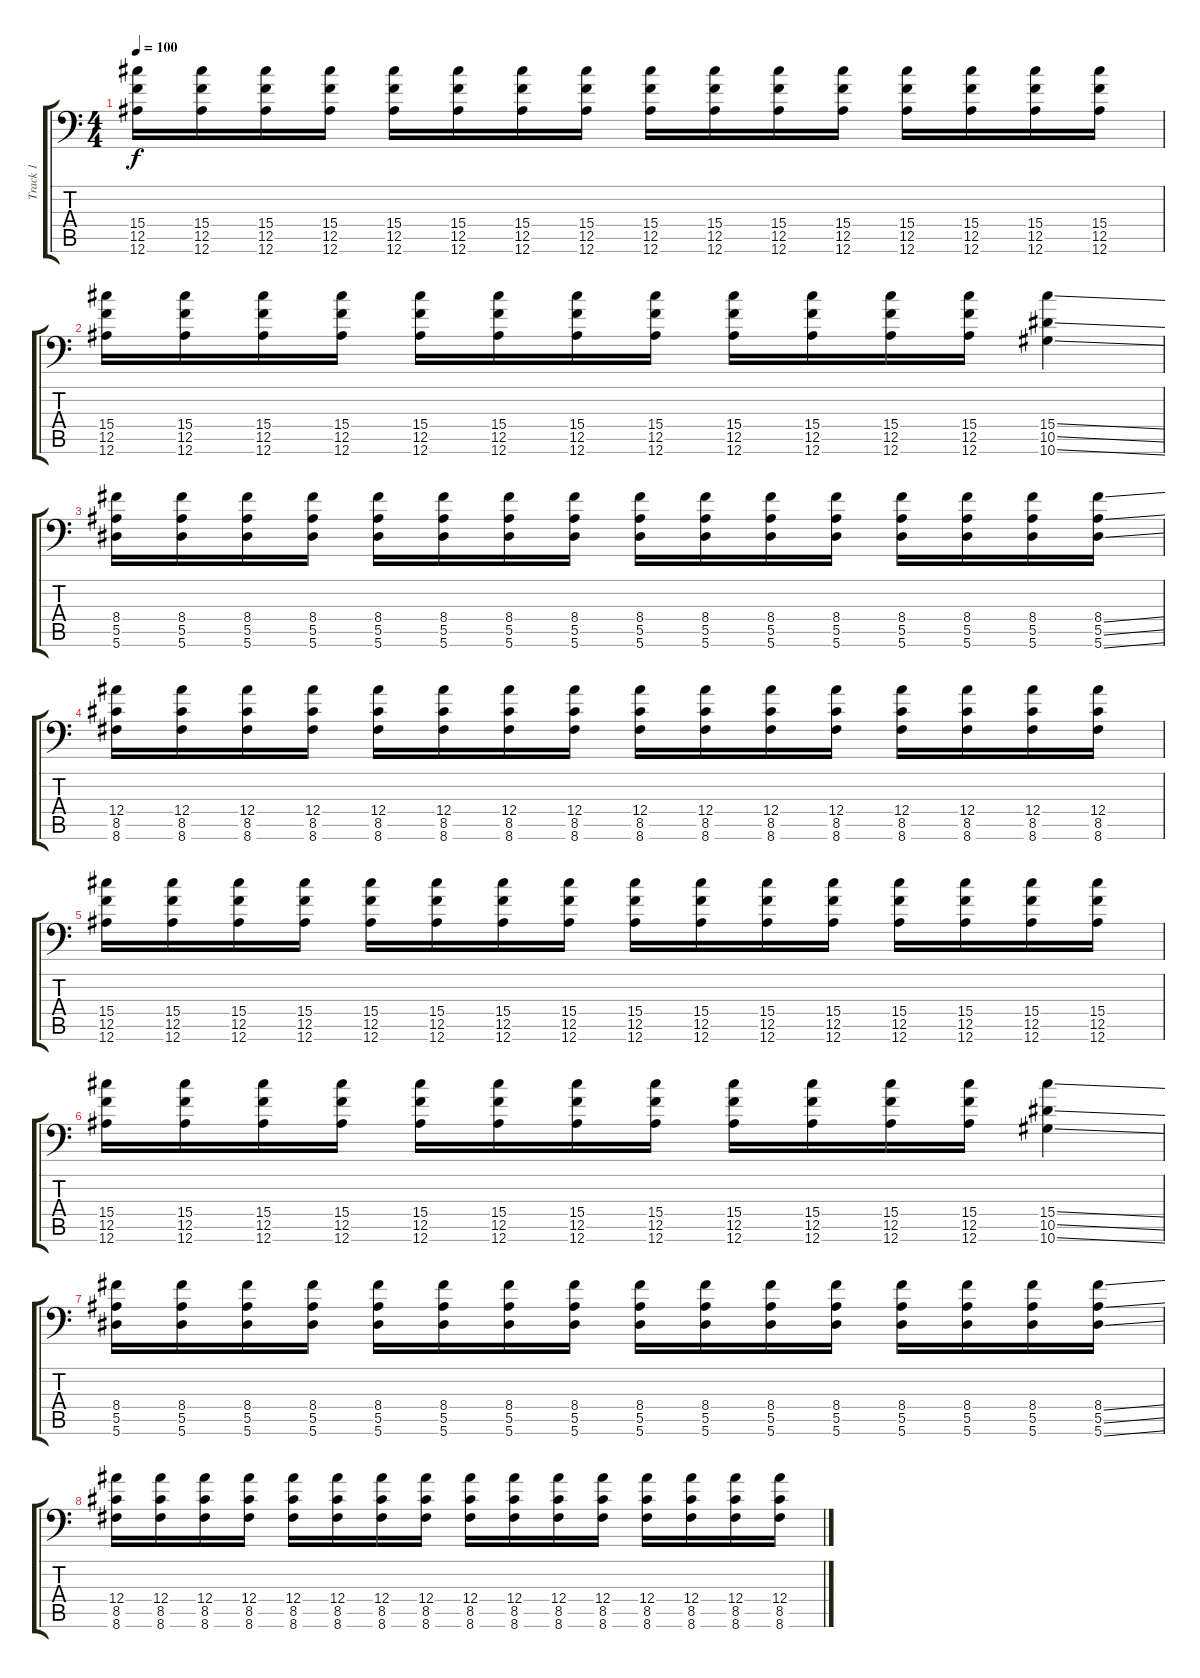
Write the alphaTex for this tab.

\track ("Track 1" "Track 1") {instrument distortionguitar}
\staff {score tabs}
\tuning (C4 G3 Eb3 Bb2 F2 Bb1) {hide}
\ts (4 4)
\tempo 100
\clef f4
\ks c
(15.4 12.5 12.6).16{dy f} (15.4 12.5 12.6).16 (15.4 12.5 12.6).16 (15.4 12.5 12.6).16 (15.4 12.5 12.6).16 (15.4 12.5 12.6).16 (15.4 12.5 12.6).16 (15.4 12.5 12.6).16 (15.4 12.5 12.6).16 (15.4 12.5 12.6).16 (15.4 12.5 12.6).16 (15.4 12.5 12.6).16 (15.4 12.5 12.6).16 (15.4 12.5 12.6).16 (15.4 12.5 12.6).16 (15.4 12.5 12.6).16 |
(15.4 12.5 12.6).16 (15.4 12.5 12.6).16 (15.4 12.5 12.6).16 (15.4 12.5 12.6).16 (15.4 12.5 12.6).16 (15.4 12.5 12.6).16 (15.4 12.5 12.6).16 (15.4 12.5 12.6).16 (15.4 12.5 12.6).16 (15.4 12.5 12.6).16 (15.4 12.5 12.6).16 (15.4 12.5 12.6).16 (15.4{ss} 10.5{ss} 10.6{ss}).4 |
(8.4 5.5 5.6).16 (8.4 5.5 5.6).16 (8.4 5.5 5.6).16 (8.4 5.5 5.6).16 (8.4 5.5 5.6).16 (8.4 5.5 5.6).16 (8.4 5.5 5.6).16 (8.4 5.5 5.6).16 (8.4 5.5 5.6).16 (8.4 5.5 5.6).16 (8.4 5.5 5.6).16 (8.4 5.5 5.6).16 (8.4 5.5 5.6).16 (8.4 5.5 5.6).16 (8.4 5.5 5.6).16 (8.4{ss} 5.5{ss} 5.6{ss}).16 |
(12.4 8.5 8.6).16 (12.4 8.5 8.6).16 (12.4 8.5 8.6).16 (12.4 8.5 8.6).16 (12.4 8.5 8.6).16 (12.4 8.5 8.6).16 (12.4 8.5 8.6).16 (12.4 8.5 8.6).16 (12.4 8.5 8.6).16 (12.4 8.5 8.6).16 (12.4 8.5 8.6).16 (12.4 8.5 8.6).16 (12.4 8.5 8.6).16 (12.4 8.5 8.6).16 (12.4 8.5 8.6).16 (12.4 8.5 8.6).16 |
(15.4 12.5 12.6).16 (15.4 12.5 12.6).16 (15.4 12.5 12.6).16 (15.4 12.5 12.6).16 (15.4 12.5 12.6).16 (15.4 12.5 12.6).16 (15.4 12.5 12.6).16 (15.4 12.5 12.6).16 (15.4 12.5 12.6).16 (15.4 12.5 12.6).16 (15.4 12.5 12.6).16 (15.4 12.5 12.6).16 (15.4 12.5 12.6).16 (15.4 12.5 12.6).16 (15.4 12.5 12.6).16 (15.4 12.5 12.6).16 |
(15.4 12.5 12.6).16 (15.4 12.5 12.6).16 (15.4 12.5 12.6).16 (15.4 12.5 12.6).16 (15.4 12.5 12.6).16 (15.4 12.5 12.6).16 (15.4 12.5 12.6).16 (15.4 12.5 12.6).16 (15.4 12.5 12.6).16 (15.4 12.5 12.6).16 (15.4 12.5 12.6).16 (15.4 12.5 12.6).16 (15.4{ss} 10.5{ss} 10.6{ss}).4 |
(8.4 5.5 5.6).16 (8.4 5.5 5.6).16 (8.4 5.5 5.6).16 (8.4 5.5 5.6).16 (8.4 5.5 5.6).16 (8.4 5.5 5.6).16 (8.4 5.5 5.6).16 (8.4 5.5 5.6).16 (8.4 5.5 5.6).16 (8.4 5.5 5.6).16 (8.4 5.5 5.6).16 (8.4 5.5 5.6).16 (8.4 5.5 5.6).16 (8.4 5.5 5.6).16 (8.4 5.5 5.6).16 (8.4{ss} 5.5{ss} 5.6{ss}).16 |
(12.4 8.5 8.6).16 (12.4 8.5 8.6).16 (12.4 8.5 8.6).16 (12.4 8.5 8.6).16 (12.4 8.5 8.6).16 (12.4 8.5 8.6).16 (12.4 8.5 8.6).16 (12.4 8.5 8.6).16 (12.4 8.5 8.6).16 (12.4 8.5 8.6).16 (12.4 8.5 8.6).16 (12.4 8.5 8.6).16 (12.4 8.5 8.6).16 (12.4 8.5 8.6).16 (12.4 8.5 8.6).16 (12.4 8.5 8.6).16
